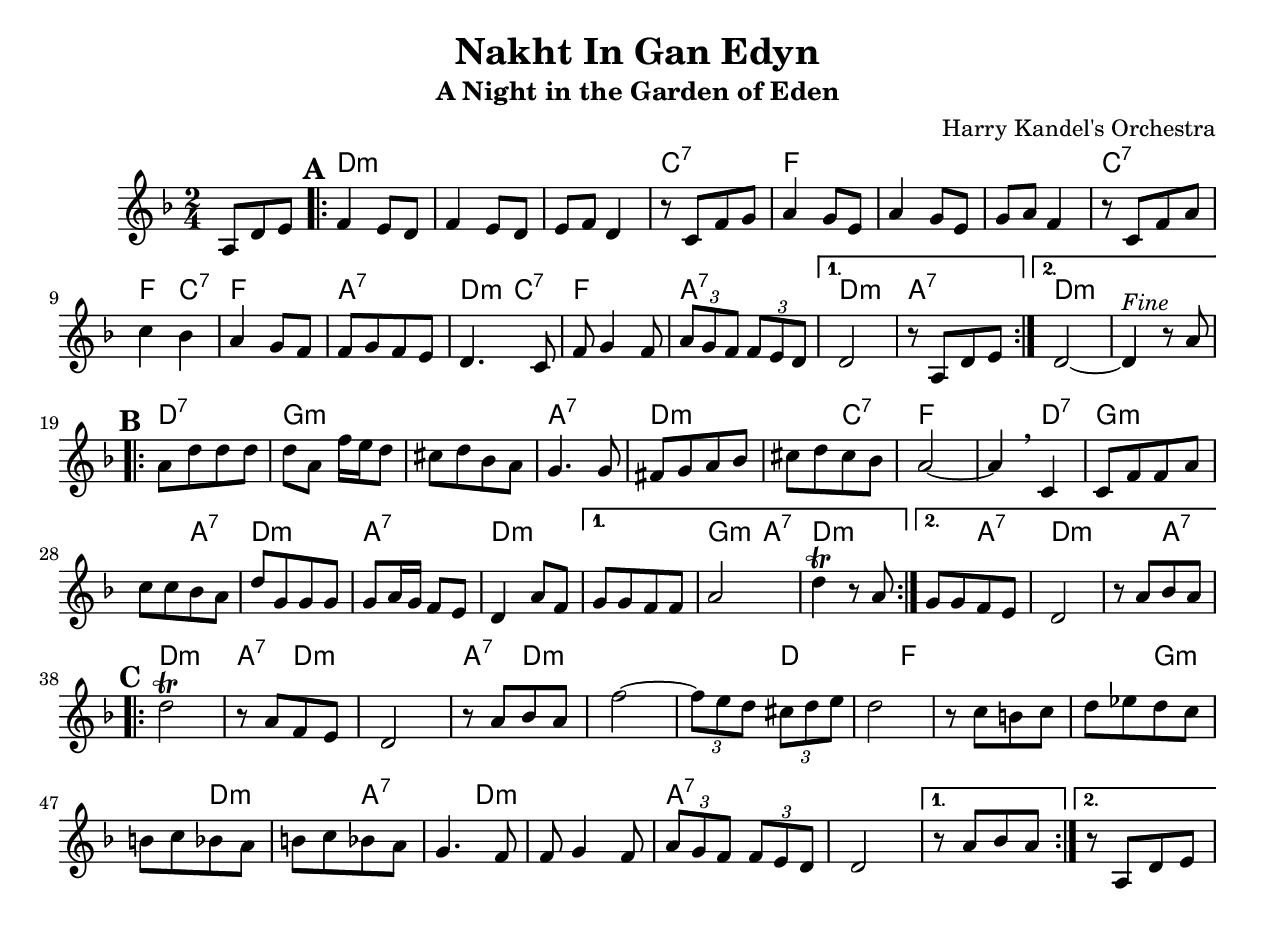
\version "2.18.0"
\include "english.ly"
\paper{
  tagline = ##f
  print-all-headers = ##t
  #(set-paper-size "letter")
}
date = #(strftime "%d-%m-%Y" (localtime (current-time)))

%\markup{ \italic{ " Updated " \date  }  }

%\markup{ Got something to say? }

%#################################### Melody ########################
melody =   \relative c' {
  \clef treble
  \key d \minor
  \time 2/4
  \set Score.markFormatter = #format-mark-box-alphabet

  \partial 8*3 a8 [ d e ]   %lead in notes

  \repeat volta 2{
    \mark \default
    f4  e8 d
    f4 e8 d
    e8 f d4
    r8 c [f g]

    a4 g8 e
    a4 g8 e
    g8 a f4
    r8 c [f a]

    c4 bf
    a4 g8 f
    f8 [g f e]
    d4. c8

    f8 g4 f8
    \tuplet 3/2{a8 g f} \tuplet 3/2{f e d}

  }
  \alternative {
    {
      d2
      r8 a [d e]
    }
    {
      d2 ~
      d4 ^\markup{\italic Fine}r8 a'

    }
  }

  \repeat volta 2{
    \mark \default
    a8  [d d d]
    d8 a f'16 e d8|
    cs8 [d bf a]
    g4. g8  %20

    fs8 [g a bf]
    cs8 [d cs bf]
    a2~
    a4 \breathe c,

    c8 [f f a]
    c8 [c bf a]
    d8 [g, g g]
    g8 a16 g f8 e

    d4 a'8 f
  }
  \alternative {
    {
      g8[g f f]
      a2
      d4\trill r8 a
    }
    {
      g8 [g f e]
      d2
      r8 a' [bf a]
    }

  }

  \repeat volta 2{
    \break
    \mark \default
    d2 \trill
    r8 a[f e]
    d2
    r8 a'[bf a]

    f'2 ~
    \tuplet 3/2{f8 e d}\tuplet 3/2{cs d e}
    d2
    r8 c[b c]

    d8 [ef d c]
    b8[c bf a]
    b8[c bf a]
    g4. f8

    f8 g4 f8
    \tuplet 3/2{a8 g f}\tuplet 3/2 {f e d}
    d2

  }
  \alternative{
    {r8 a'[bf a]}
    {r8 a,[ d e]}
  }

}
%################################# Lyrics #####################
%\addlyrics{  }
%################################# Chords #######################
harmonies = \chordmode {
  s8*3
  d2*3:m
  %r2*2
  c2:7
  f2*3
  %r2*2
  c2:7
  f4
  c4:7
  f2
  a2:7
  d4:m
  c4:7
  f2
  a2:7
  d2:m
  a2:7
  %b part
  d2*2:m
  %r2
  d2:7
  g2*2:m
  %r2
  a2:7
  d4*3:m
  %r4
  c4:7
  f2
  f4
  d4:7
  g4*3:m
  %r4
  a4:7
  d2:m
  a2:7 %first end
  d2*2:m
  %r2
  g4:m %2nd end
  a4:7
  d4*3:m
  %r4
  a4:7
  %C part
  d4*3:m
  %r4
  a4:7
  d2:m
  a4:7
  d4*3:m
  %r4
  a4:7
  d2*2:m
  %r2
  d2
  f2*2
  %r2
  g2:m
  d2:m
  a2:7
  d4*3:m
  %r4
  a4:7



}

\score {
  <<
    \new ChordNames {
      \set chordChanges = ##t
      \harmonies
    }
    \new Staff
    \melody
  >>
  \header{
    title= "Nakht In Gan Edyn"
    subtitle="A Night in the Garden of Eden"
    composer= "Harry Kandel's Orchestra"
    instrument =""
    arranger= ""
  }
  \layout{indent = 1.0\cm}
  \midi {
    \tempo 4 = 120

    % \midi { }
  }
}
%{
% more verses:
\markup{}
\markup {
  \fill-line {
    \hspace #0.1 % distance from left margin
    \column {
      \line { "1."
        \column {
          ""
        }
      }
      \hspace #0.2 % vertical distance between verses
      \line { "2."
        \column {
         ""
        }
      }
    }
    \hspace #0.1  % horiz. distance between columns
    \column {
      \line { "3."
        \column {
          ""
        }
      }
      \hspace #0.2 % distance between verses
      \line { "4."
        \column {
         ""
        }
      }
    }
    \hspace #0.1 % distance to right margin
  }
}

%}
